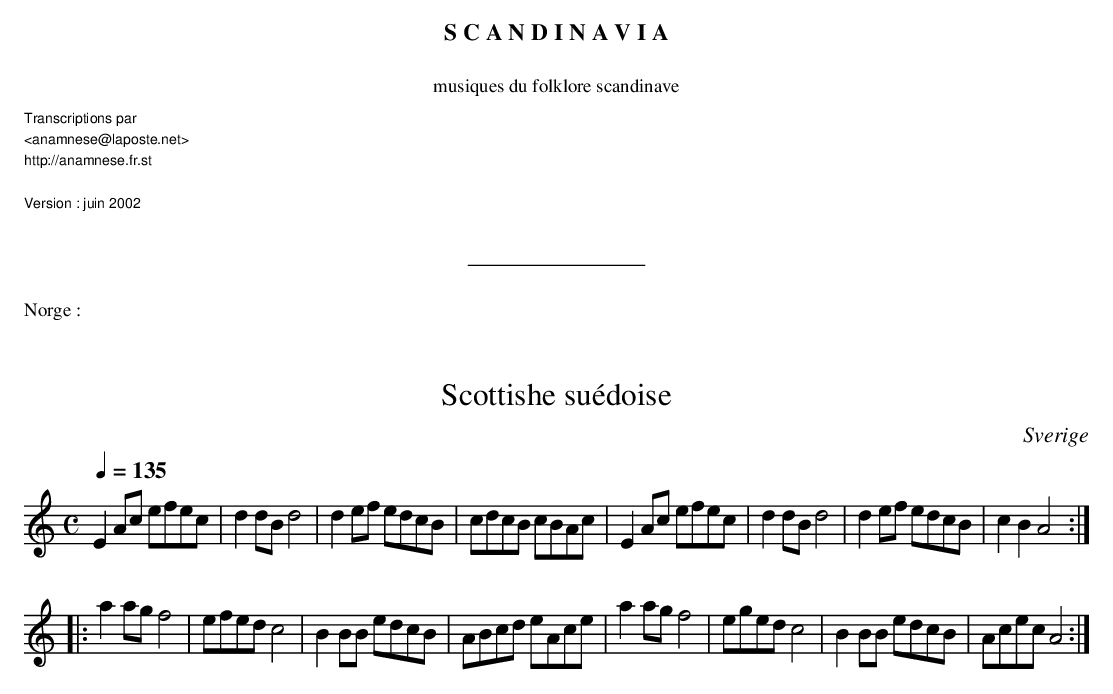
X:1
T:Scottishe suédoise
O:Sverige
M:C
L:1/8
Q:1/4=135
K:C
E2Ac efec | d2dBd4 | d2ef edcB | cdcB cBAc |\
E2Ac efec | d2dBd4 | d2ef edcB | c2B2 A4  ::
a2agf4 | efedc4 | B2BB edcB | ABcd eAce |\
a2agf4 | egedc4 | B2BB edcB | Acec A4  :|
